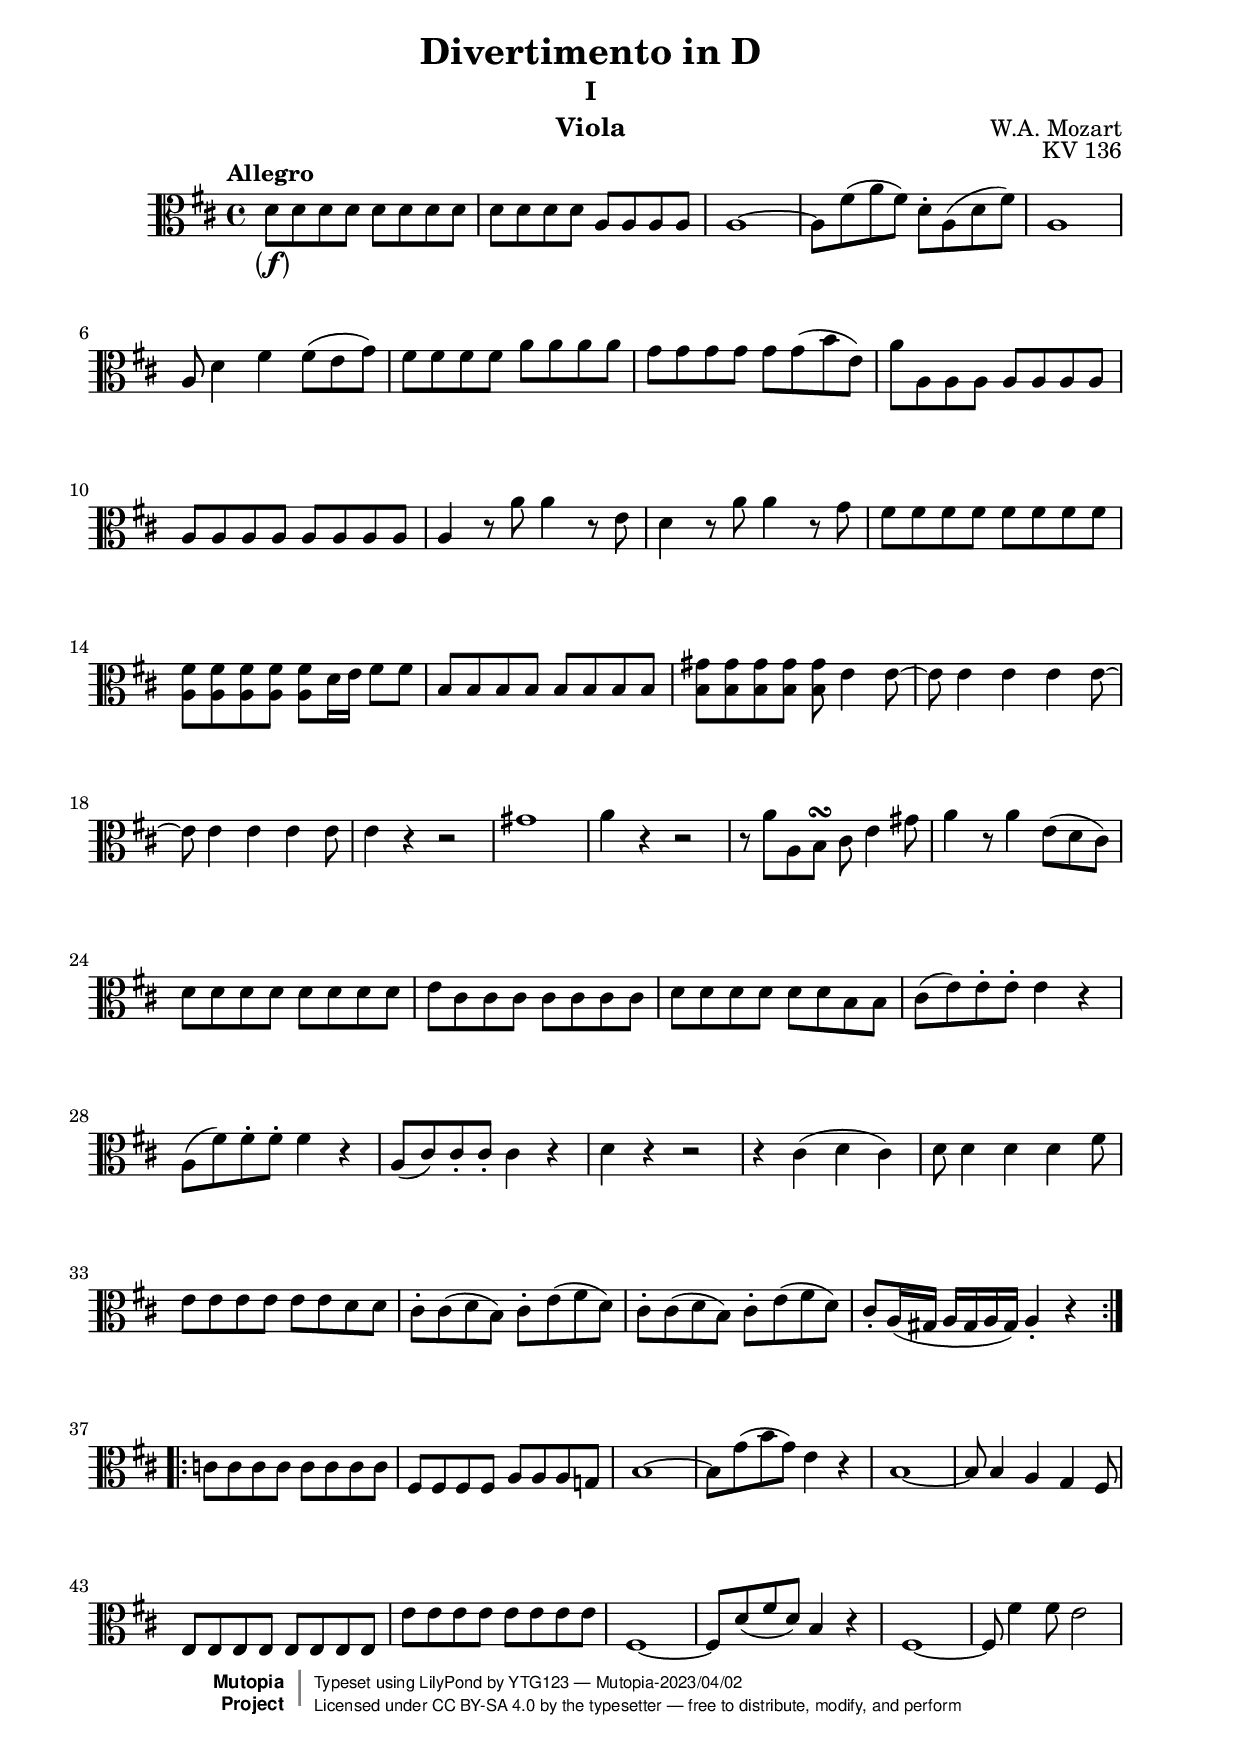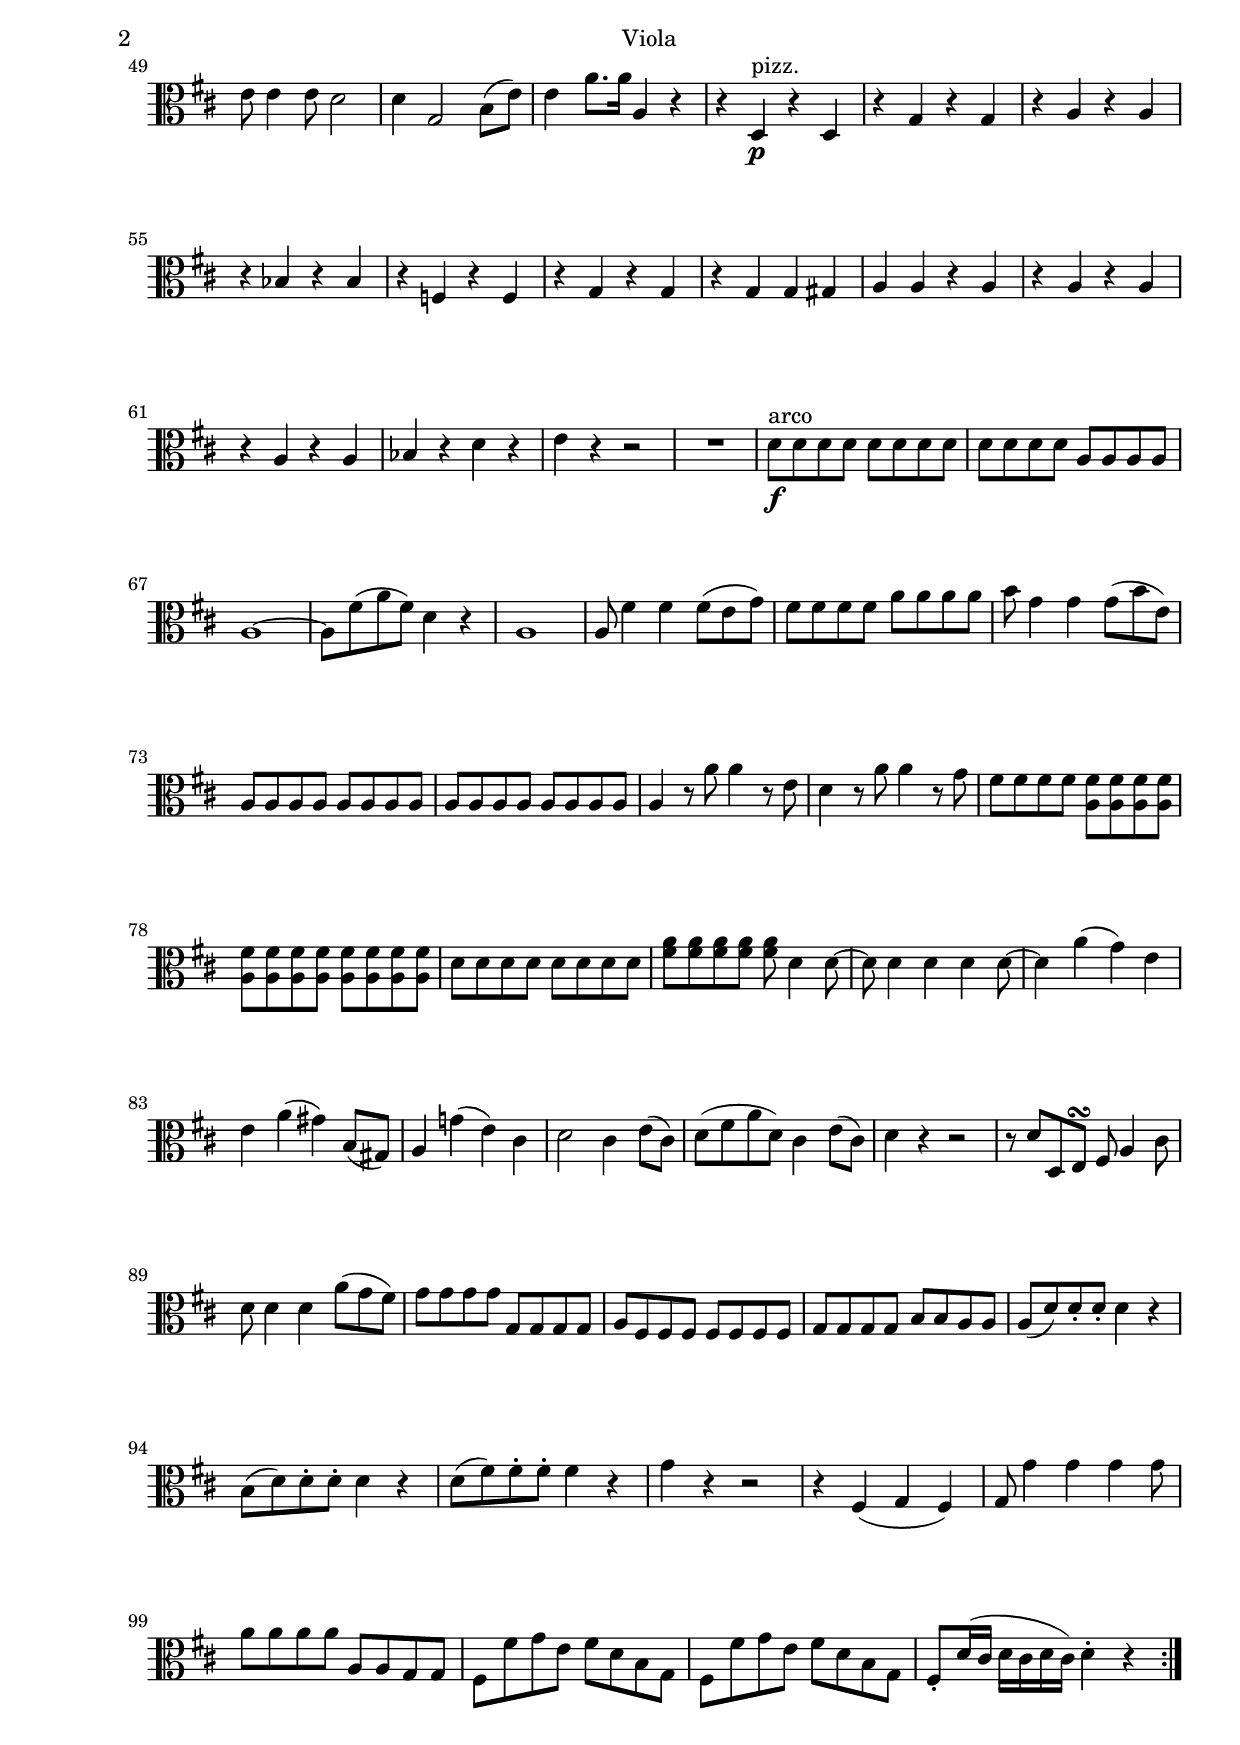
\version "2.24.1"
\language nederlands

\version "2.24.1"

\include "./definitions.ily"
\include "./header.ily"
\include "./paper.ily"
\version "2.24.1"

\book {
  #(whenscore (set-global-staff-size 14))
}


\include "./viola.ily"

\header {
  instrument = "Viola"
}

\score {
  \new Staff = "viola" {
	\accidentalStyle modern
	\new Voice \viola
  }
}
